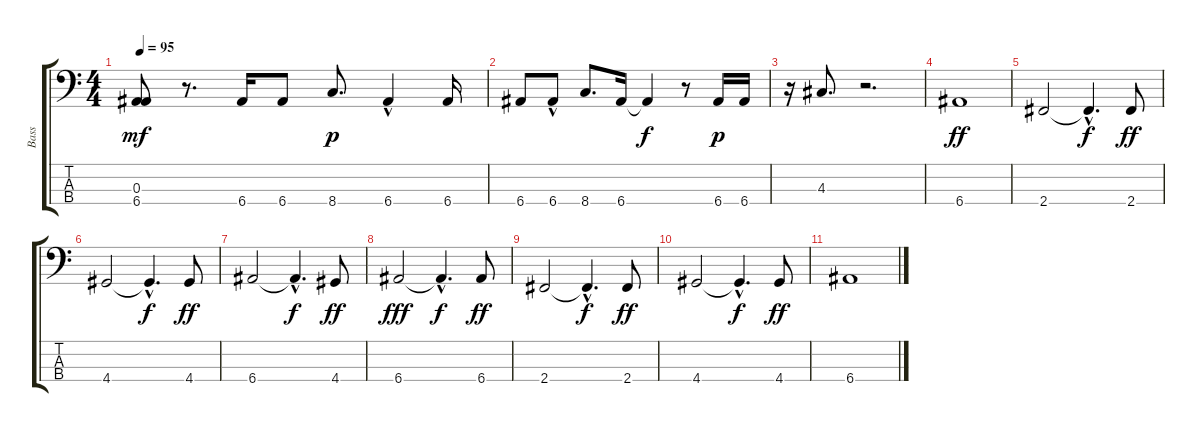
\track ("Bass" "Bass") {instrument electricbassfinger}
\staff {score tabs}
\tuning (G2 D2 A1 E1) {hide}
\ts (4 4)
\tempo 95
\clef f4
\ks c
(0.3 6.4).8{dy mf} r.8{d} 6.4.16 6.4.8 8.4.8{d dy p} 6.4{hac}.4 6.4.16 |
6.4.8 6.4{hac}.8 8.4.8{d} 6.4.16 6.4{t}.4{dy f} r.8 6.4.16{dy p} 6.4.16 |
r.16 4.3.8{d} r.2{d} |
6.4.1{dy ff} |
2.4.2 2.4{hac t}.4{d dy f} 2.4.8{dy ff} |
4.4.2 4.4{hac t}.4{d dy f} 4.4.8{dy ff} |
6.4.2 6.4{hac t}.4{d dy f} 4.4.8{dy ff} |
6.4.2{dy fff} 6.4{hac t}.4{d dy f} 6.4.8{dy ff} |
2.4.2 2.4{hac t}.4{d dy f} 2.4.8{dy ff} |
4.4.2 4.4{hac t}.4{d dy f} 4.4.8{dy ff} |
6.4.1
